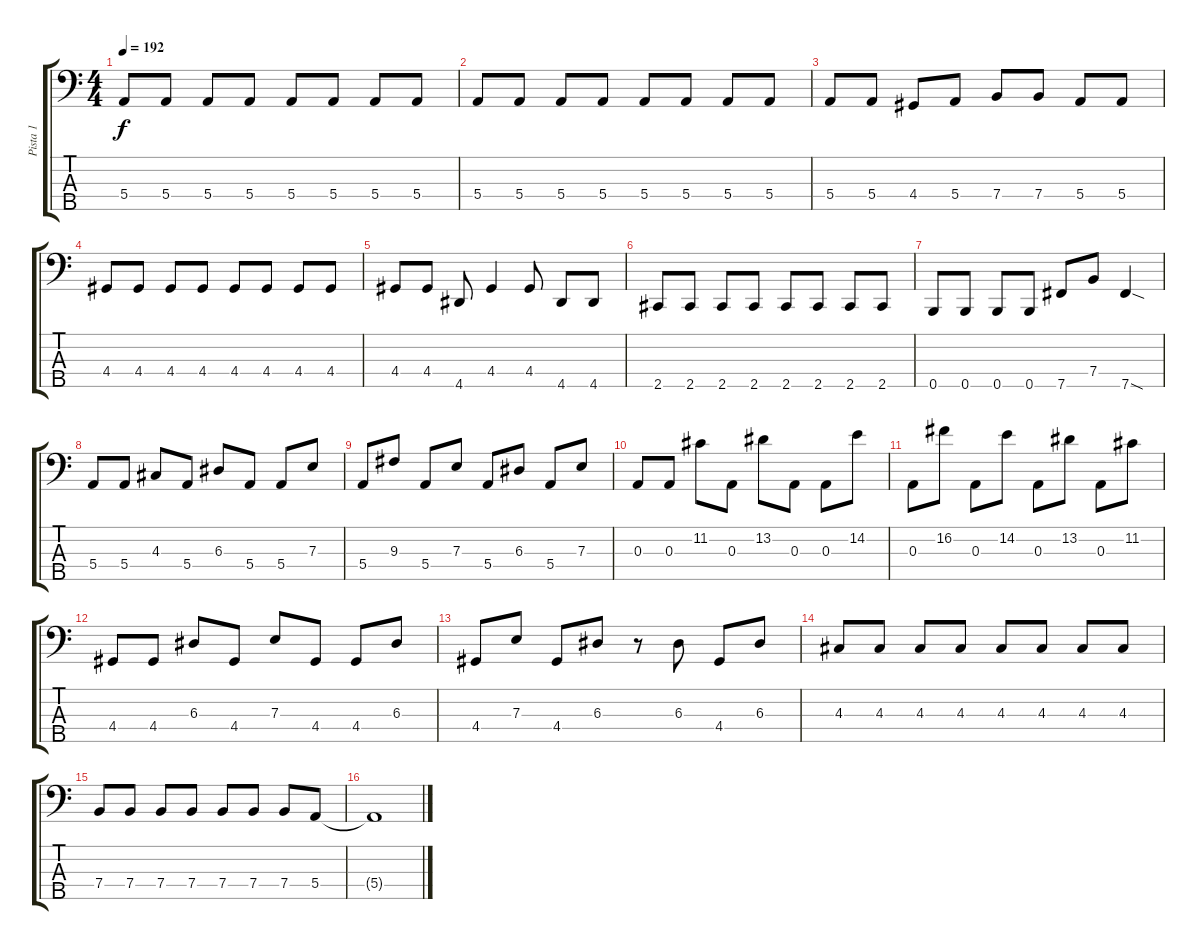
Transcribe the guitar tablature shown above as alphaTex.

\track ("Pista 1" "Pista 1") {instrument electricbassfinger}
\staff {score tabs}
\tuning (G2 D2 A1 E1 B0) {hide}
\ts (4 4)
\tempo 192
\clef f4
\ks c
5.4.8{dy f} 5.4.8 5.4.8 5.4.8 5.4.8 5.4.8 5.4.8 5.4.8 |
5.4.8 5.4.8 5.4.8 5.4.8 5.4.8 5.4.8 5.4.8 5.4.8 |
5.4.8 5.4.8 4.4.8 5.4.8 7.4.8 7.4.8 5.4.8 5.4.8 |
4.4.8 4.4.8 4.4.8 4.4.8 4.4.8 4.4.8 4.4.8 4.4.8 |
4.4.8 4.4.8 4.5.8 4.4.4 4.4.8 4.5.8 4.5.8 |
2.5.8 2.5.8 2.5.8 2.5.8 2.5.8 2.5.8 2.5.8 2.5.8 |
0.5.8 0.5.8 0.5.8 0.5.8 7.5.8 7.4.8 7.5{sod}.4 |
5.4.8 5.4.8 4.3.8 5.4.8 6.3.8 5.4.8 5.4.8 7.3.8 |
5.4.8 9.3.8 5.4.8 7.3.8 5.4.8 6.3.8 5.4.8 7.3.8 |
0.3.8 0.3.8 11.2.8 0.3.8 13.2.8 0.3.8 0.3.8 14.2.8 |
0.3.8 16.2.8 0.3.8 14.2.8 0.3.8 13.2.8 0.3.8 11.2.8 |
4.4.8 4.4.8 6.3.8 4.4.8 7.3.8 4.4.8 4.4.8 6.3.8 |
4.4.8 7.3.8 4.4.8 6.3.8 r.8 6.3.8 4.4.8 6.3.8 |
4.3.8 4.3.8 4.3.8 4.3.8 4.3.8 4.3.8 4.3.8 4.3.8 |
7.4.8 7.4.8 7.4.8 7.4.8 7.4.8 7.4.8 7.4.8 5.4.8 |
5.4{t}.1
